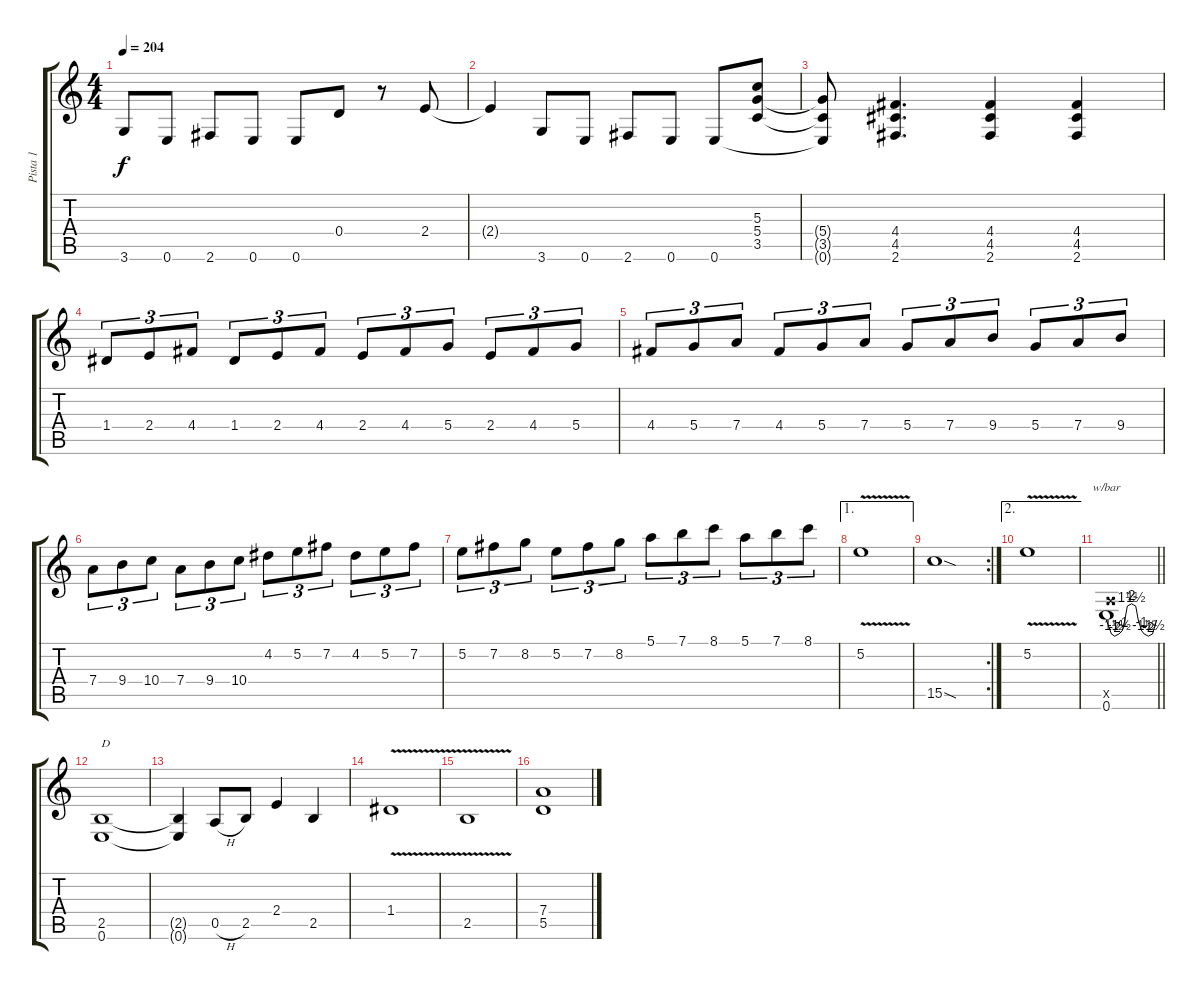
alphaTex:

\track ("Pista 1" "Pista 1") {instrument overdrivenguitar}
\staff {score tabs}
\tuning (E4 B3 G3 D3 A2 E2) {hide}
\ts (4 4)
\tempo 204
\clef g2
\ks c
3.6.8{dy f} 0.6.8 2.6.8 0.6.8 0.6.8 0.4.8 r.8 2.4.8 |
2.4{t}.4 3.6.8 0.6.8 2.6.8 0.6.8 0.6.8 (5.3 5.4 3.5).8 |
(5.4{t} 3.5{t} 0.6{t}).8 (4.4 4.5 2.6).4{d} (4.4 4.5 2.6).4 (4.4 4.5 2.6).4 |
1.4.8{tu (3 2)} 2.4.8{tu (3 2)} 4.4.8{tu (3 2)} 1.4.8{tu (3 2)} 2.4.8{tu (3 2)} 4.4.8{tu (3 2)} 2.4.8{tu (3 2)} 4.4.8{tu (3 2)} 5.4.8{tu (3 2)} 2.4.8{tu (3 2)} 4.4.8{tu (3 2)} 5.4.8{tu (3 2)} |
4.4.8{tu (3 2)} 5.4.8{tu (3 2)} 7.4.8{tu (3 2)} 4.4.8{tu (3 2)} 5.4.8{tu (3 2)} 7.4.8{tu (3 2)} 5.4.8{tu (3 2)} 7.4.8{tu (3 2)} 9.4.8{tu (3 2)} 5.4.8{tu (3 2)} 7.4.8{tu (3 2)} 9.4.8{tu (3 2)} |
7.4.8{tu (3 2)} 9.4.8{tu (3 2)} 10.4.8{tu (3 2)} 7.4.8{tu (3 2)} 9.4.8{tu (3 2)} 10.4.8{tu (3 2)} 4.2.8{tu (3 2)} 5.2.8{tu (3 2)} 7.2.8{tu (3 2)} 4.2.8{tu (3 2)} 5.2.8{tu (3 2)} 7.2.8{tu (3 2)} |
5.2.8{tu (3 2)} 7.2.8{tu (3 2)} 8.2.8{tu (3 2)} 5.2.8{tu (3 2)} 7.2.8{tu (3 2)} 8.2.8{tu (3 2)} 5.1.8{tu (3 2)} 7.1.8{tu (3 2)} 8.1.8{tu (3 2)} 5.1.8{tu (3 2)} 7.1.8{tu (3 2)} 8.1.8{tu (3 2)} |
\ae 1
5.2{v}.1 |
\rc 2
15.5{sod}.1 |
\ae 2
5.2{v}.1 |
\barLineRight lightlight
(0.5{x} 0.6).1{tbe (custom default 0 0 6 -6 10 -8 15 -6 19 -4 22 0 25 6 30 8 35 6 38 0 42 -4 45 -6 50 -8 55 -6 60 0)} |
(2.5 0.6).1{txt "D"} |
(2.5{t} 0.6{t}).4 0.5{h}.8 2.5.8 2.4.4 2.5.4 |
1.4{v}.1 |
2.5{v}.1 |
(7.4 5.5).1
